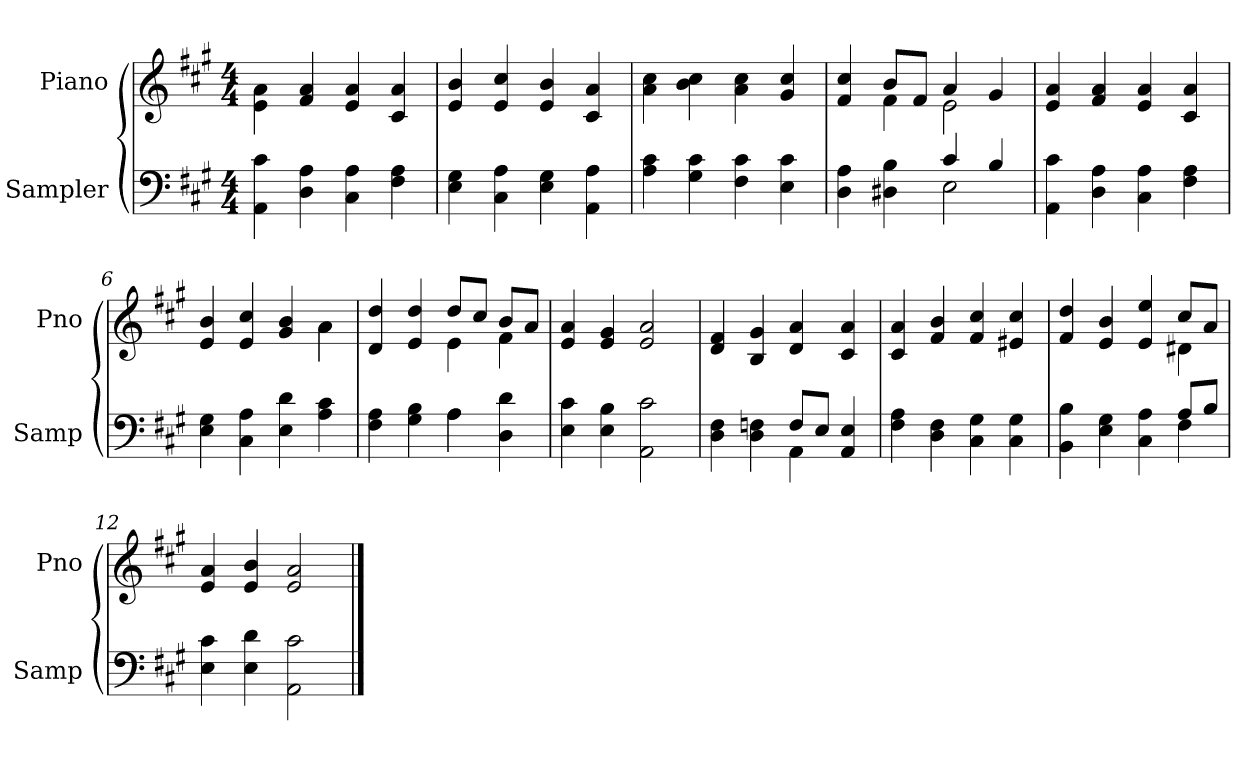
**kern	**kern
*part2	*part1
*staff2	*staff1
*I"Sampler	*I"Piano
*I'Samp	*I'Pno
*clefF4	*clefG2
*k[f#c#g#]	*k[f#c#g#]
*A:	*A:
*M4/4	*M4/4
=1	=1
4AA 4c#	4e\ 4a\
4D 4A	4f# 4a
4C# 4A	4e 4a
4F# 4A	4c# 4a
=2	=2
4E 4G#	4e 4b
4C# 4A	4e 4cc#
4E 4G#	4e 4b
4AA 4A	4c# 4a
=3	=3
4A 4c#	4a 4cc#
4G# 4c#	4b 4cc#
4F# 4c#	4a 4cc#
4E 4c#	4g# 4cc#
=4	=4
*^	*^
4D 4A	2ryy	4f# 4cc#	4ryy
4D#X 4B	.	8b/L	4f#
.	.	8f#/J	.
4c#/	2E	4a/	2e
4B/	.	4g#/	.
*v	*v	*	*
*	*v	*v
=5	=5
4AA 4c#	4e 4a
4D 4A	4f# 4a
4C# 4A	4e 4a
4F# 4A	4c# 4a
=6	=6
*	*^
4E 4G#	4e 4b	2.ryy
4C# 4A	4e 4cc#	.
4E 4d	4g# 4b	.
4A 4c#	4a\	4a
=7	=7	=7
*^	*	*
4F# 4A	2ryy	4d 4dd	2ryy
4G# 4B	.	4e 4dd	.
4A\	4A	8dd/L	4e
.	.	8cc#/J	.
4D 4d	4ryy	8b/L	4f#
.	.	8a/J	.
*v	*v	*	*
*	*v	*v
=8	=8
4E 4c#	4e 4a
4E 4B	4e 4g#
2AA 2c#	2e 2a
=9	=9
*^	*
4D 4F#	2ryy	4d 4f#
4D 4Fn	.	4B 4g#
8F/L	4AA	4d 4a
8E/J	.	.
4AA 4E	4ryy	4c# 4a
*v	*v	*
=10	=10
4F# 4A	4c# 4a
4D 4F#	4f# 4b
4C# 4G#	4f# 4cc#
4C# 4G#	4e#X 4cc#
=11	=11
*^	*^
4BB 4B	2.ryy	4f# 4dd	2.ryy
4E 4G#	.	4e 4b	.
4C# 4A	.	4e 4ee	.
8A/L	4F#	8cc#/L	4d#X
8B/J	.	8a/J	.
*v	*v	*	*
*	*v	*v
=12	=12
4E 4c#	4e 4a
4E 4d	4e 4b
2AA 2c#	2e 2a
==	==
*-	*-
